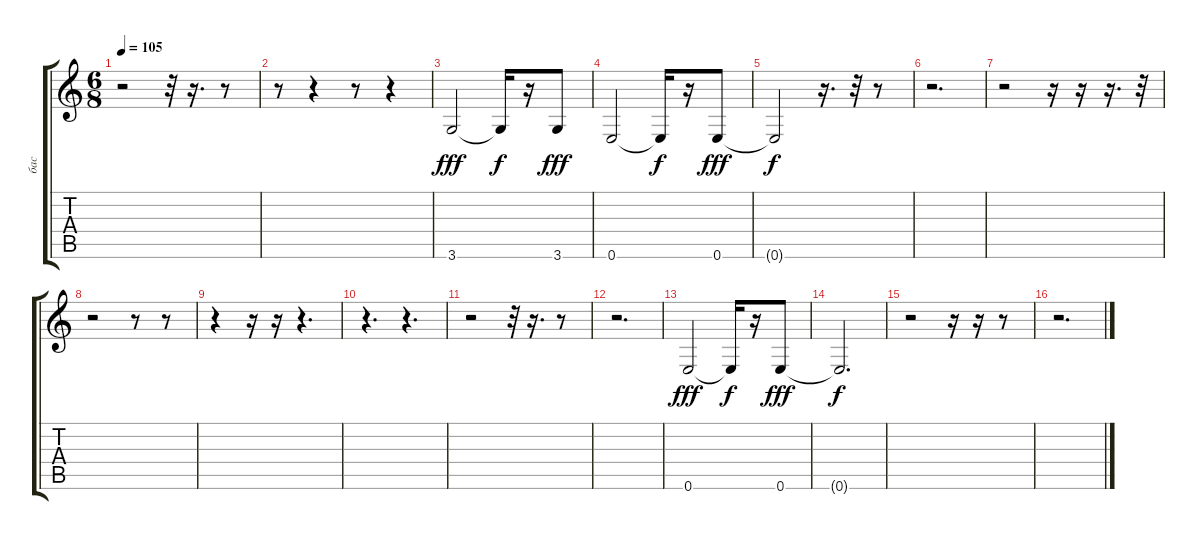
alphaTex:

\track ("бас" "бас") {instrument electricguitarjazz}
\staff {score tabs}
\tuning (E4 B3 G3 D3 A2 E2) {hide}
\ts (6 8)
\tempo 105
\clef g2
\ks c
r.2{dy fff} r.32 r.16{d} r.8 |
r.8 r.4 r.8 r.4 |
3.6.2 3.6{t}.16{dy f} r.16 3.6.8{dy fff} |
0.6.2 0.6{t}.16{dy f} r.16 0.6.8{dy fff} |
0.6{t}.2{dy f} r.16{d} r.32 r.8 |
r.2{d} |
r.2 r.16 r.16 r.16{d} r.32 |
r.2 r.8 r.8 |
r.4 r.16 r.16 r.4{d} |
r.4{d} r.4{d} |
r.2 r.32 r.16{d} r.8 |
r.2{d} |
0.6.2{dy fff} 0.6{t}.16{dy f} r.16 0.6.8{dy fff} |
0.6{t}.2{d dy f} |
r.2 r.16 r.16 r.8 |
r.2{d}
